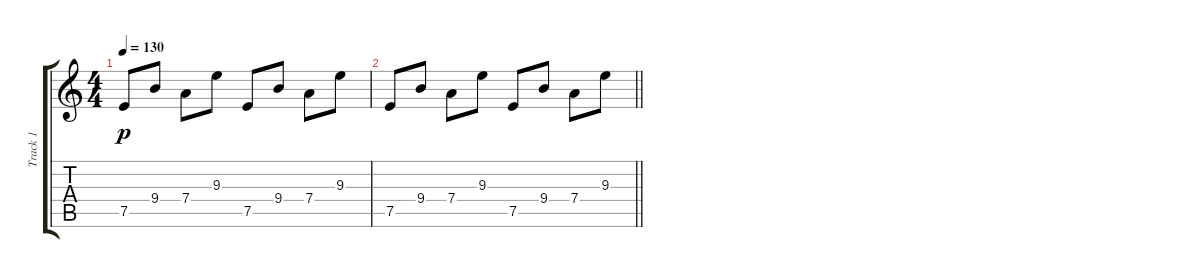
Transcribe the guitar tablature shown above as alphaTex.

\track ("Track 1" "Track 1") {instrument acousticguitarsteel}
\staff {score tabs}
\tuning (E4 B3 G3 D3 A2 E2) {hide}
\ts (4 4)
\tempo 130
\clef g2
\ks c
7.5.8{dy p} 9.4.8 7.4.8 9.3.8 7.5.8 9.4.8 7.4.8 9.3.8 |
\barLineRight lightlight
7.5.8 9.4.8 7.4.8 9.3.8 7.5.8 9.4.8 7.4.8 9.3.8
